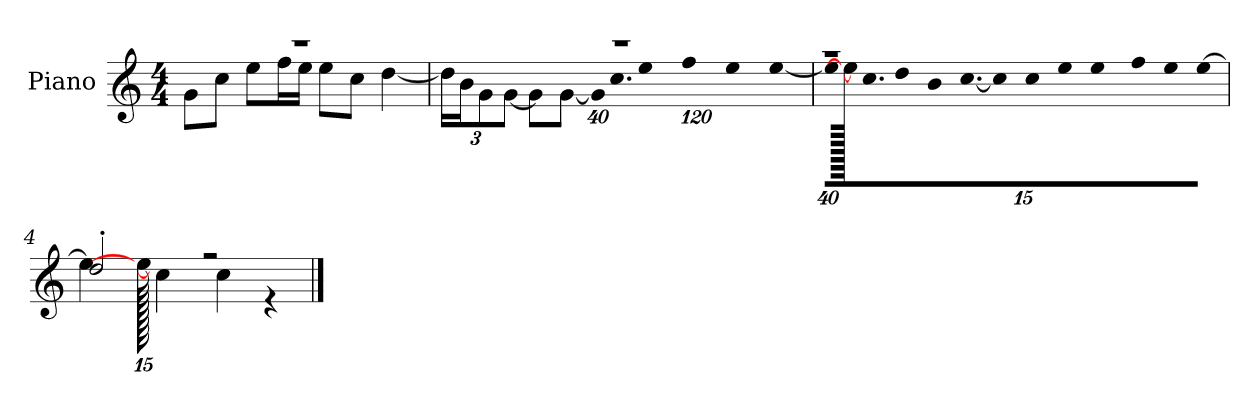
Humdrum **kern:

**kern
*part1
*staff1
*I"Piano
*I'P-no
*clefG2
*k[]
*M4/4
*MM90
=1
*^
1r	8g\L
.	8cc\J
.	8ee\L
.	16ff\L
.	16ee\JJ
.	8ee\L
.	8cc\J
.	[4dd\
=2	=2
*	*Xbrackettup
1r	24dd\LL]
.	24b\J
.	12g\
.	[12g\J
.	8g\L]
.	[8g\J
!	!LO:N:vis=32
.	640%23g\KLL]
!	!LO:N:vis=16.
.	960%103cc\J
!	!LO:N:vis=8
.	960%137ee\
!	!LO:N:vis=16
.	1920%137ff\L
!	!LO:N:vis=32
.	640%23ee\K
.	[384%41ee\J
=3	=3
!	!LO:N:vis=32
1r	640%23ee\KLL]
.	1920ee\_
!	!LO:N:vis=16.
.	960%103cc\
!	!LO:N:vis=16
.	1920%137dd\
!	!LO:N:vis=16
.	1920%137b\J
!	!LO:N:vis=8.
.	[640%137cc\J
!	!LO:N:vis=32
.	640%23cc\KLL]
!	!LO:N:vis=16
.	1920%137cc\
!	!LO:N:vis=32
.	640%23ee\JK
!	!LO:N:vis=8
.	960%137ee\
!	!LO:N:vis=16
.	1920%137ff\L
!	!LO:N:vis=32
.	640%23ee\K
.	[384%41ee\J
1920ryy	.
!!LO:LB:g=z	!!
=4	=4
2dd'/	4ee\]
.	1920ee\_
.	4cc\
2r	.
.	4cc\
.	4r
1920ryy	.
*v	*v
==
*-
